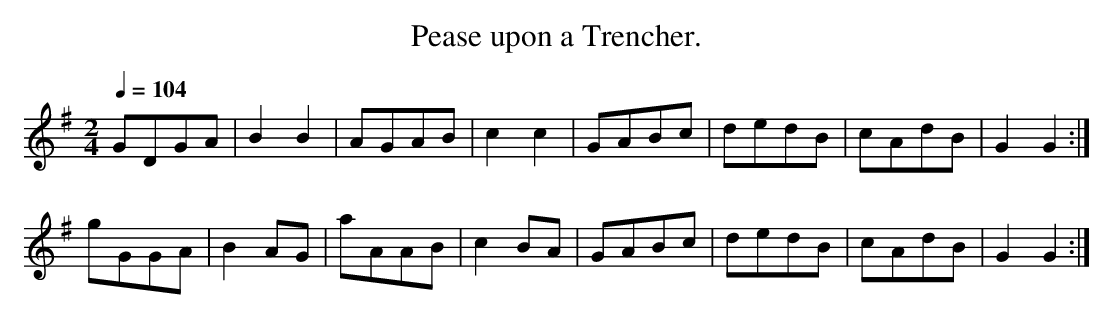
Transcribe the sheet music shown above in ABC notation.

X:1
T:Pease upon a Trencher.
M:2/4
L:1/8
Q:1/4=104
K:G
GDGA | B2B2 | AGAB | c2c2 | GABc | dedB | cAdB | G2G2 :|
gGGA | B2AG | aAAB | c2BA | GABc | dedB | cAdB | G2G2 :|
